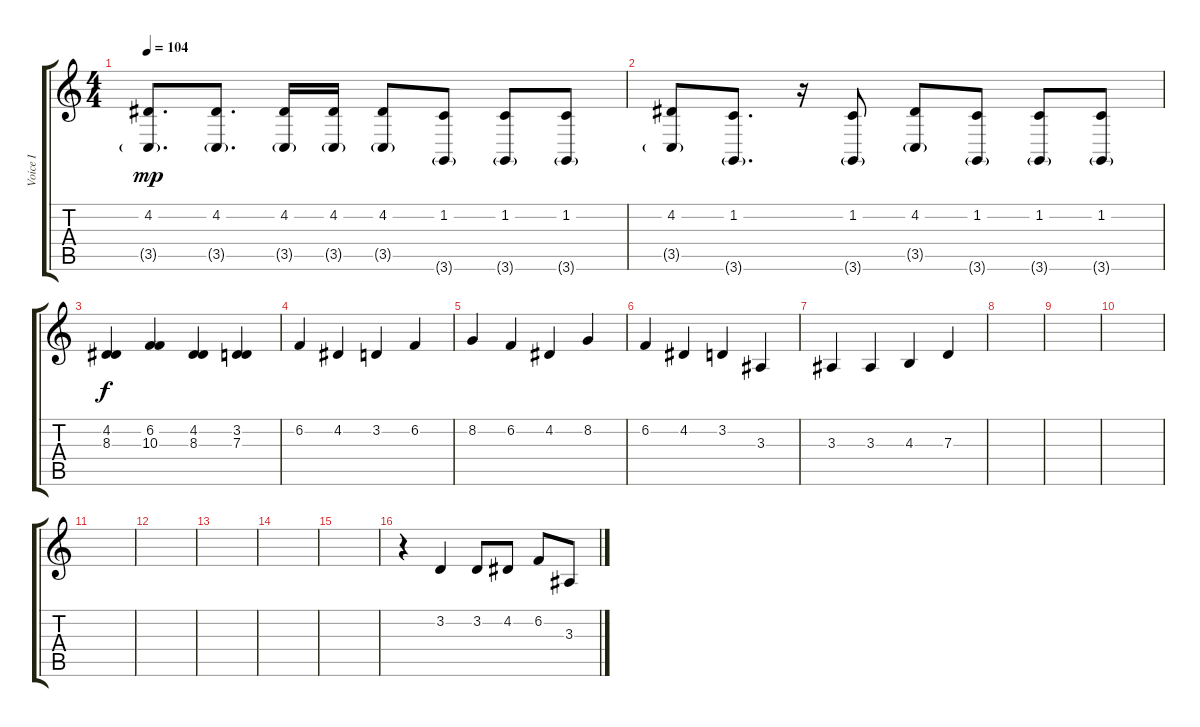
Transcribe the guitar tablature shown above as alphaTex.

\track ("Voice I" "Voice I") {instrument englishhorn}
\staff {score tabs}
\tuning (E4 B3 G3 D3 A2 E2) {hide}
\ts (4 4)
\tempo 104
\clef g2
\ks c
(4.2 3.5{g}).8{d dy mp} (4.2 3.5{g}).8{d} (4.2 3.5{g}).16 (4.2 3.5{g}).16 (4.2 3.5{g}).8 (1.2 3.6{g}).8 (1.2 3.6{g}).8 (1.2 3.6{g}).8 |
(4.2 3.5{g}).8 (1.2 3.6{g}).8{d} r.16 (1.2 3.6{g}).8 (4.2 3.5{g}).8 (1.2 3.6{g}).8 (1.2 3.6{g}).8 (1.2 3.6{g}).8 |
(4.2 8.3).4{dy f} (6.2 10.3).4 (4.2 8.3).4 (3.2 7.3).4 |
6.2.4 4.2.4 3.2.4 6.2.4 |
8.2.4 6.2.4 4.2.4 8.2.4 |
6.2.4 4.2.4 3.2.4 3.3.4 |
3.3.4 3.3.4 4.3.4 7.3.4 |
|
|
|
|
|
|
|
|
r.4 3.2.4 3.2.8 4.2.8 6.2.8 3.3.8
